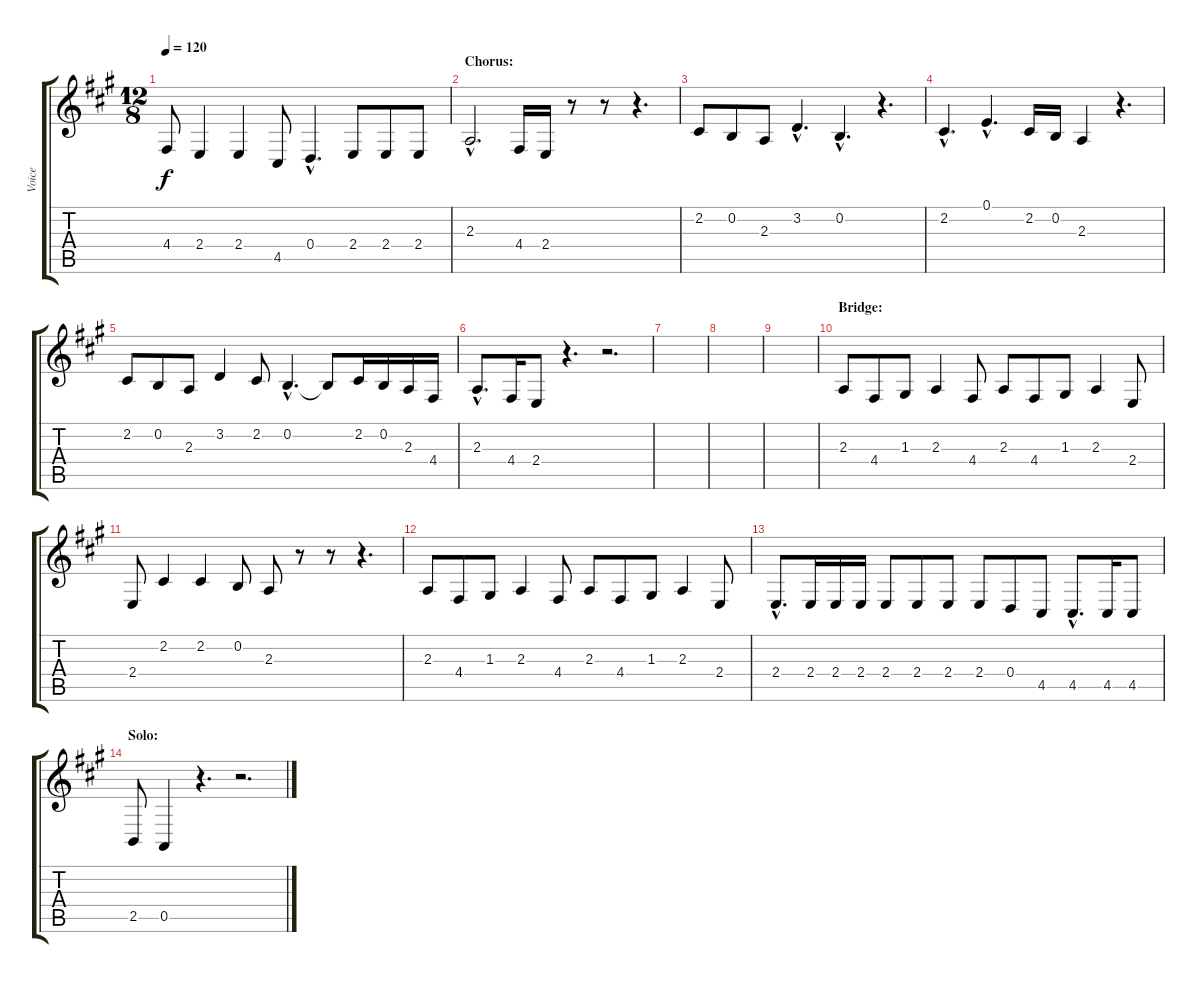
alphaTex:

\track ("Voice" "Voice") {instrument tuba}
\staff {score tabs}
\tuning (E4 B3 G3 D3 A2 E2) {hide}
\ts (12 8)
\tempo 120
\clef g2
\ks a
4.4.8{dy f} 2.4.4 2.4.4 4.5.8 0.4{hac}.4{d} 2.4.8 2.4.8 2.4.8 |
\section ("" "Chorus:")
2.3{hac}.2{d} 4.4.16 2.4.16 r.8 r.8 r.4{d} |
2.2.8 0.2.8 2.3.8 3.2{hac}.4{d} 0.2{hac}.4{d} r.4{d} |
2.2{hac}.4{d} 0.1{hac}.4{d} 2.2.16 0.2.16 2.3.4 r.4{d} |
2.2.8 0.2.8 2.3.8 3.2.4 2.2.8 0.2{hac}.4{d} 0.2{t}.8 2.2.16 0.2.16 2.3.16 4.4.16 |
2.3{hac}.8{d} 4.4.16 2.4.8 r.4{d} r.2{d} |
|
|
|
\section ("" "Bridge:")
2.3.8 4.4.8 1.3.8 2.3.4 4.4.8 2.3.8 4.4.8 1.3.8 2.3.4 2.4.8 |
2.4.8 2.2.4 2.2.4 0.2.8 2.3.8 r.8 r.8 r.4{d} |
2.3.8 4.4.8 1.3.8 2.3.4 4.4.8 2.3.8 4.4.8 1.3.8 2.3.4 2.4.8 |
2.4{hac}.8{d} 2.4.16 2.4.16 2.4.16 2.4.8 2.4.8 2.4.8 2.4.8 0.4.8 4.5.8 4.5{hac}.8{d} 4.5.16 4.5.8 |
\section ("" "Solo:")
2.5.8 0.5.4 r.4{d} r.2{d}
